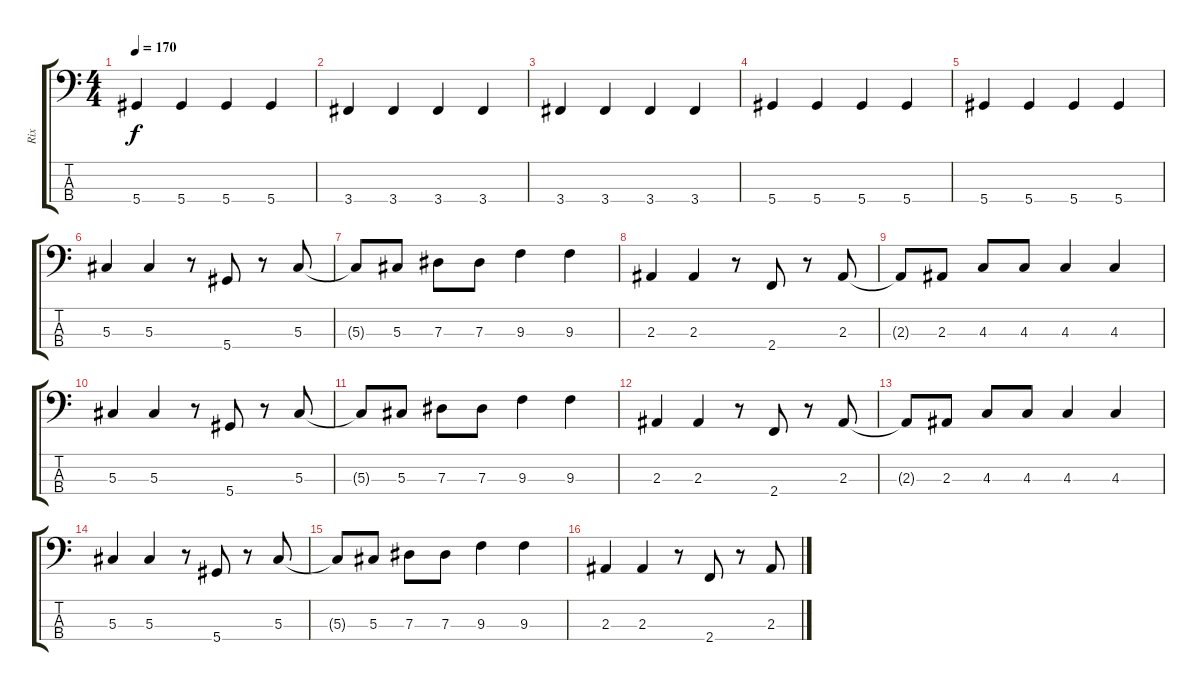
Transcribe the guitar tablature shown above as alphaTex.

\track ("Rix" "Rix") {instrument electricbassfinger}
\staff {score tabs}
\tuning (Gb2 Db2 Ab1 Eb1) {hide}
\ts (4 4)
\tempo 170
\clef f4
\ks c
5.4.4{dy f} 5.4.4 5.4.4 5.4.4 |
3.4.4 3.4.4 3.4.4 3.4.4 |
3.4.4 3.4.4 3.4.4 3.4.4 |
5.4.4 5.4.4 5.4.4 5.4.4 |
5.4.4 5.4.4 5.4.4 5.4.4 |
5.3.4 5.3.4 r.8 5.4.8 r.8 5.3.8 |
5.3{t}.8 5.3.8 7.3.8 7.3.8 9.3.4 9.3.4 |
2.3.4 2.3.4 r.8 2.4.8 r.8 2.3.8 |
2.3{t}.8 2.3.8 4.3.8 4.3.8 4.3.4 4.3.4 |
5.3.4 5.3.4 r.8 5.4.8 r.8 5.3.8 |
5.3{t}.8 5.3.8 7.3.8 7.3.8 9.3.4 9.3.4 |
2.3.4 2.3.4 r.8 2.4.8 r.8 2.3.8 |
2.3{t}.8 2.3.8 4.3.8 4.3.8 4.3.4 4.3.4 |
5.3.4 5.3.4 r.8 5.4.8 r.8 5.3.8 |
5.3{t}.8 5.3.8 7.3.8 7.3.8 9.3.4 9.3.4 |
2.3.4 2.3.4 r.8 2.4.8 r.8 2.3.8
